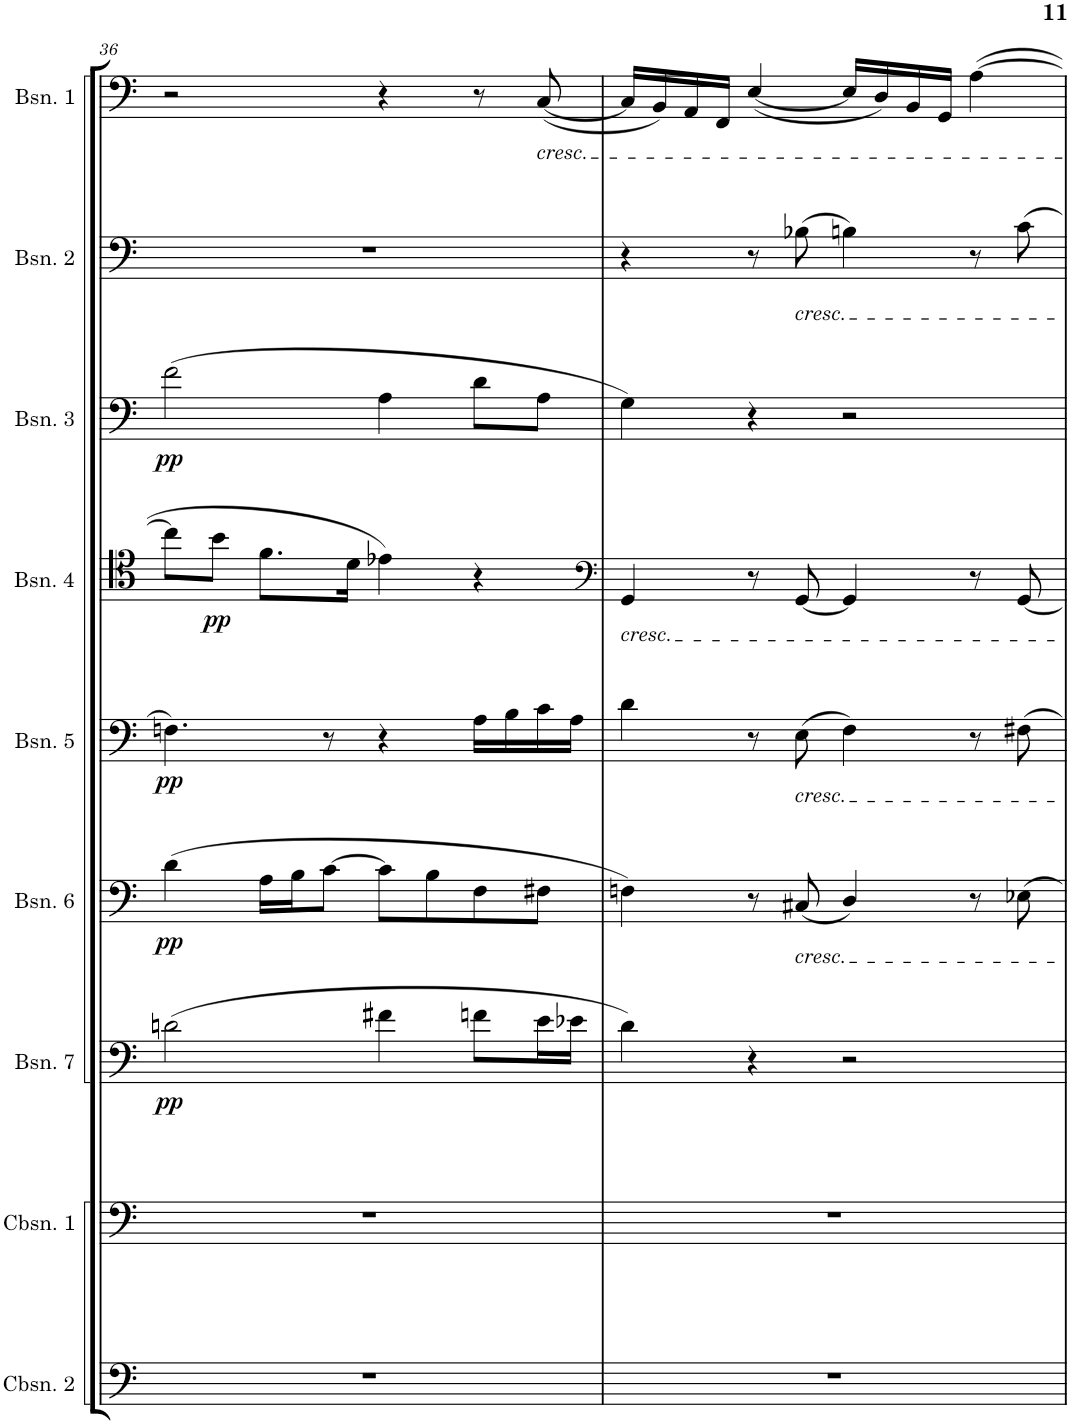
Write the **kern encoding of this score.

**kern	**kern	**kern	**dynam	**kern	**dynam	**kern	**dynam	**kern	**dynam	**kern	**dynam	**kern	**kern
*part9	*part8	*part7	*part7	*part6	*part6	*part5	*part5	*part4	*part4	*part3	*part3	*part2	*part1
*staff9	*staff8	*staff7	*staff7	*staff6	*staff6	*staff5	*staff5	*staff4	*staff4	*staff3	*staff3	*staff2	*staff1
*I"Contrabassoon 2	*I"Contrabassoon 1	*I"Bassoon 7	*	*I"Bassoon 6	*	*I"Bassoon 5	*	*I"Bassoon 4	*	*I"Bassoon 3	*	*I"Bassoon 2	*I"Bassoon 1
*I'Cbsn. 2	*I'Cbsn. 1	*I'Bsn. 7	*	*I'Bsn. 6	*	*I'Bsn. 5	*	*I'Bsn. 4	*	*I'Bsn. 3	*	*I'Bsn. 2	*I'Bsn. 1
!!LO:PB:g=z
*clefF4	*clefF4	*clefF4	*	*clefF4	*	*clefF4	*	*clefC4	*	*clefF4	*	*clefF4	*clefF4
*Trd7c12	*Trd7c12	*	*	*	*	*	*	*	*	*	*	*	*
*k[]	*k[]	*k[]	*	*k[]	*	*k[]	*	*k[]	*	*k[]	*	*k[]	*k[]
*M4/4	*M4/4	*M4/4	*	*M4/4	*	*M4/4	*	*M4/4	*	*M4/4	*	*M4/4	*M4/4
=36	=36	=36	=36	=36	=36	=36	=36	=36	=36	=36	=36	=36	=36
!	!	!	!LO:DY:b	!	!LO:DY:b	!	!LO:DY:b	!	!	!	!LO:DY:b	!	!
1r	1r	(2dn\	pp	(4d\	pp	4.Fn\	pp	8cc\L]	.	(2f\	pp	1r	2r
!	!	!	!	!	!	!	!	!	!LO:DY:b	!	!	!	!
.	.	.	.	.	.	.	.	8b\J	pp	.	.	.	.
.	.	.	.	16A\LL	.	.	.	8.f\L	.	.	.	.	.
.	.	.	.	16B\J	.	.	.	.	.	.	.	.	.
.	.	.	.	[8c\J	.	8r	.	.	.	.	.	.	.
.	.	.	.	.	.	.	.	16d\Jk	.	.	.	.	.
.	.	4f#X\	.	8c\L]	.	4r	.	4e-X\	.	4A\	.	.	4r
.	.	.	.	8B\	.	.	.	.	.	.	.	.	.
.	.	8fn\L	.	8F\	.	16A\LL	.	4r	.	8d\L	.	.	8r
.	.	.	.	.	.	16B\	.	.	.	.	.	.	.
!	!	!	!	!	!	!	!	!	!	!	!	!	!LO:TX:b:i:t=cresc.
.	.	16e\L	.	8F#X\J	.	16c\	.	.	.	8A\J	.	.	([8C/
.	.	16e-X\JJ	.	.	.	16A\JJ	.	.	.	.	.	.	.
=37	=37	=37	=37	=37	=37	=37	=37	=37	=37	=37	=37	=37	=37
*	*	*	*	*	*	*	*	*clefF4	*	*	*	*	*
!	!	!	!	!	!	!	!	!LO:TX:b:i:t=cresc.	!	!	!	!	!
1r	1r	4d\)	.	4Fn\)	.	4d\	.	4GG/	.	4G\)	.	4r	16C/LL]
.	.	.	.	.	.	.	.	.	.	.	.	.	16BB/)
.	.	.	.	.	.	.	.	.	.	.	.	.	16AA/
.	.	.	.	.	.	.	.	.	.	.	.	.	16FF/JJ
.	.	4r	.	8r	.	8r	.	8r	.	4r	.	8r	(<[4E/
!	!	!	!	!	!	!	!	!	!	!	!	!LO:TX:b:i:t=cresc.	!
!	!	!	!	!	!	!LO:TX:b:i:t=cresc.	!	!	!	!	!	!	!
!	!	!	!	!LO:TX:b:i:t=cresc.	!	!	!	!	!	!	!	!	!
.	.	.	.	(8C#X/	.	(8E\	.	[8GG/	.	.	.	(8B-X\	.
.	.	2r	.	4D/)	.	4F\)	.	4GG/]	.	2r	.	4Bn\)	16E/LL]
.	.	.	.	.	.	.	.	.	.	.	.	.	16D/)
.	.	.	.	.	.	.	.	.	.	.	.	.	16BB/
.	.	.	.	.	.	.	.	.	.	.	.	.	16GG/JJ
.	.	.	.	8r	.	8r	.	8r	.	.	.	8r	[4A\
.	.	.	.	8E-X\	.	8F#X\	.	[8GG/	.	.	.	8c\	.
=	=	=	=	=	=	=	=	=	=	=	=	=	=
*-	*-	*-	*-	*-	*-	*-	*-	*-	*-	*-	*-	*-	*-
